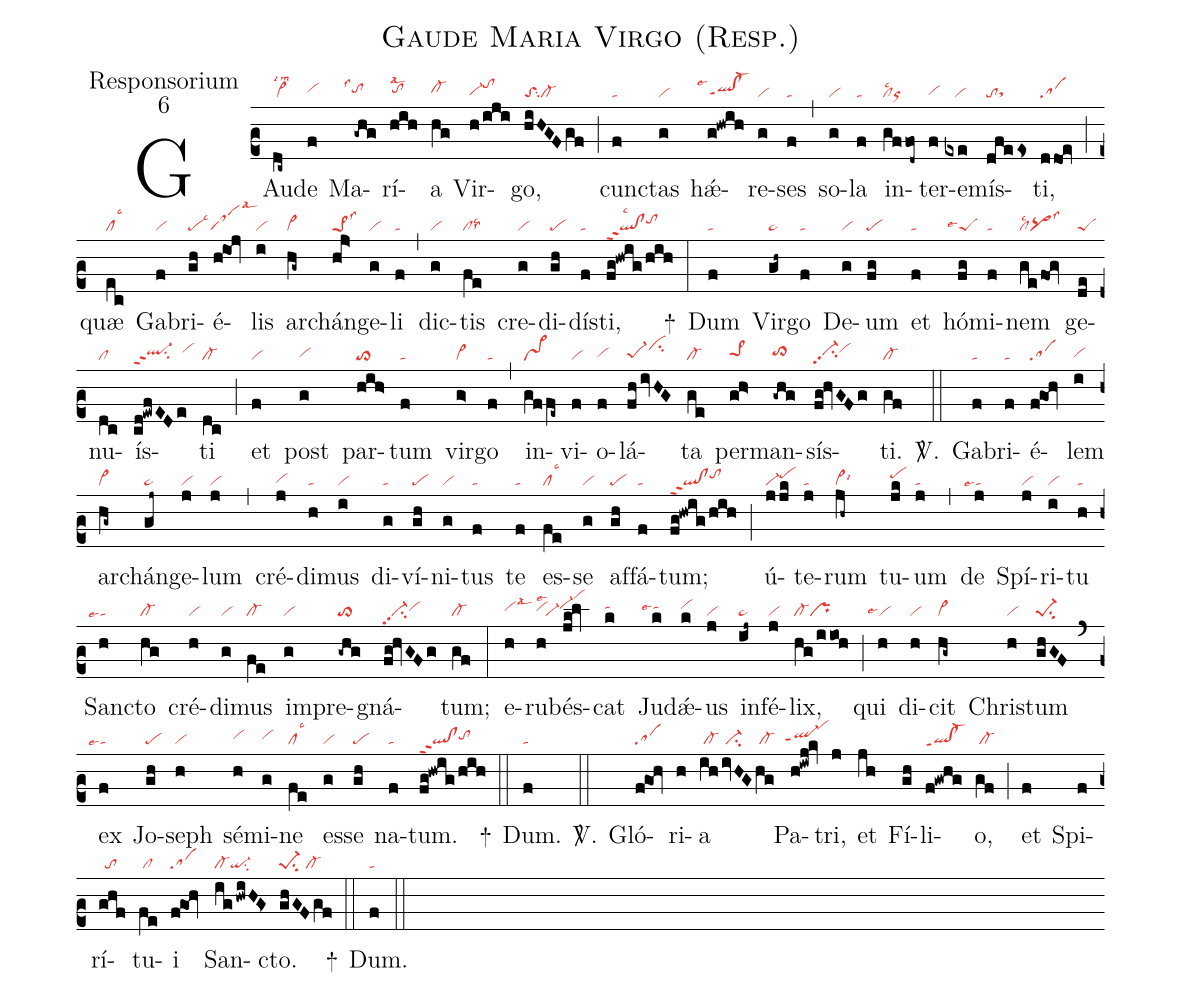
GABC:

name:Gaude Maria Virgo (Resp.);
office-part:Responsorium;
mode:6;
nabc-lines:1;
%%
(c2)
GAu(dc~|vi>lsi2lsm2)de(f|vihh) Ma(-ghg|```tohhlss1)rí(hih|tohhlsal2)a(hg|cl-hh) Vir(h/iji|vi-hgtohj)go,(hiHGFgf|toSsu2cl-) (;)
cunc(f|ta)tas(g|vi) hǽ(g!hwih|```qlhg!cl-hgppt1lse4)re(g|vi)ses(f|ta) (,)
so(g|vi)la(f|ta) in(gffod~|cllsc2or)ter(f|vihg)e(exe|///vi)mís(dfees|tosthg)ti,(ddOe|sa) (;)
quæ(ec|cllsc3) Ga(f|vi)bri(gh|pe)é(hiOj|```saMlsc4lsal3)lis(i|vi) arch(hg~|vi>)án(hj>|pe>1lss3)ge(g|vi)li(f|ta) (,)
dic(g|vi)tis(fe|cllsc3lss6) cre(g|vi)di(gh|pe)dís(f|ta)ti,(fg!hwig/hih|ql!clppt2lsc2tohi) +(:)
Dum(f|ta) Vir(gh~|ta>)go(f|ta) De(g|vi)um(fg|pe) et(f|ta) hó(fg|```peSlse4)mi(f|ta)nem(ge/fOg|cllsc2pq>lss3) ge(de|peS)nu(dc|cl)ís(cd!ewfEDe|ql-hhppt2su2vihi)ti(dc|cl-) (;)
et(f|vi) post(g|vihg) par(hih>|to>)tum(f|ta) vir(g>|vi>)go(f|ta) (,)
in(gffe~|vs>)vi(f|vi)o(f|vihg)lá(fhivHG|pe-1hgcihj)ta(ge|cl-) per(gh>|pe>1hh)man(-ghg|to>hh)sís(fg!hvGFg|vi-hhpp2su2vihi)ti.(gf|cl-) <sp>V/</sp>.(::)
Ga(f|ta)bri(f|ta)é(fgOh|sa)lem(i|vihg) arch(hg~|vi>)án(gj~|ta>)ge(j|vi)lum(j|vi) (,)
cré(j|vihg)di(h|ta)mus(i|vi) di(g|ta)ví(gh|pe)ni(g|vi)tus(f|ta) te(f|ta) es(fe|cllsc3)se(g|vi) af(gh|pe)fá(f|ta)tum;(fg!hwig/hih|ql!clppt2tohi) (;)
ú(jjk|vi-pehi)te(j|ta)rum(jh~|vi>lsi6) tu(jk|pehi)um(j|ta) (,)
de(j|```talse4) Spí(j|vi)ri(i|vi)tu(h|ta) Sanc(h|```talse4)to(hg|cl-) cré(h|vi)di(g|vi)mus(fe|cl-) im(g|vi)pre(-ghg|to>)gná(fg!hvGFg|vi-pp2su2vihh)tum;(gf|cl-) (:)
e(h|vihhlsal3)ru(h|vihhlse2)bés(jk!lv|`````vi-vi-hivihm)cat(k|tahi) Ju(k|```tahilse4)dǽ(k|vihi)us(j|vi) in(ij~|ta>)fé(j|vi)lix,(hg/iioh|cl-pr) (;)
qui(h|```vilse4) di(h|vi)cit(hg~|vi>) Chris(h|vi)tum(ghGF|pe-1su2) (`)
ex(f|```talse4) Jo(gh|pe)seph(h|vi) sé(h|vihh)mi(g|vihh)ne(fe|cllsc3) es(g|vi)se(gh|pe) na(f|ta)tum.(fg!hwig/hih|ql!clppt2tohh) +(::)
Dum.(f|ta) <sp>V/</sp>.(::)
Gló(fgOh|sa)ri(h)a(ih|/cl-|ivHG|/ci-|hg|/cl-) Pa(h!iwj!kv|``ql-hgppt1`vihl)tri,(j) et(jh) Fí(gh)li(f!gwhg|qlhe!cl-heppt1)o,(gf|/cl-) (;)
et(f) Spi(f)rí(ghf|//to)tu(fe|/cl)i(fgOh|sa) San(ighwiHG>|cl-qi-su2)cto.(ghGFgf|pe-1su2/cl-) +(::)
Dum.(f|ta) (::)
